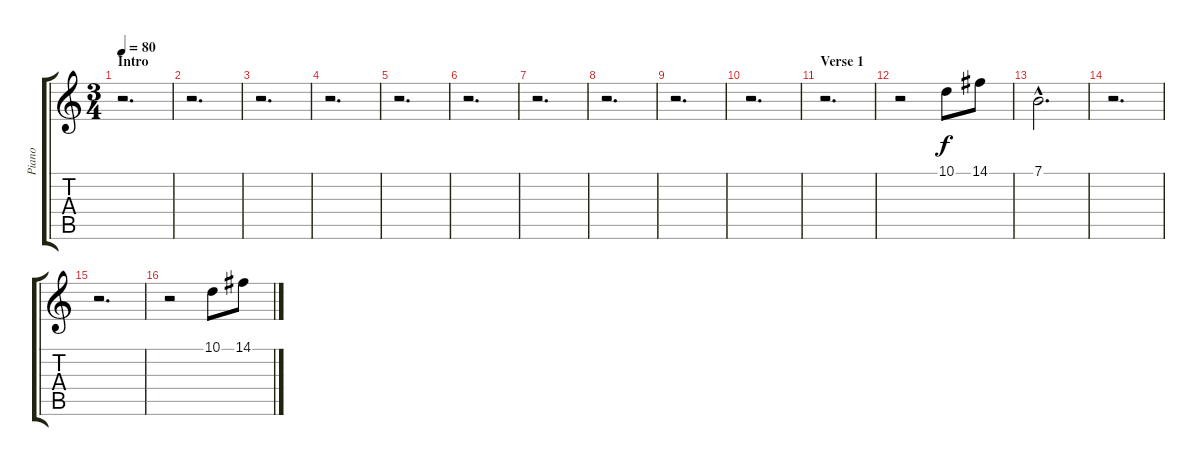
\track ("Piano" "Piano") {instrument acousticgrandpiano}
\staff {score tabs}
\tuning (E4 B3 G3 D3 A2 E2) {hide}
\ts (3 4)
\section ("" "Intro")
\tempo 80
\clef g2
\ks c
r.2{d dy f instrument acousticgrandpiano} |
r.2{d} |
r.2{d} |
r.2{d} |
r.2{d} |
r.2{d} |
r.2{d} |
r.2{d} |
r.2{d} |
r.2{d} |
\section ("" "Verse 1")
r.2{d} |
r.2 10.1.8 14.1.8 |
7.1{hac}.2{d} |
r.2{d} |
r.2{d} |
r.2 10.1.8 14.1.8
